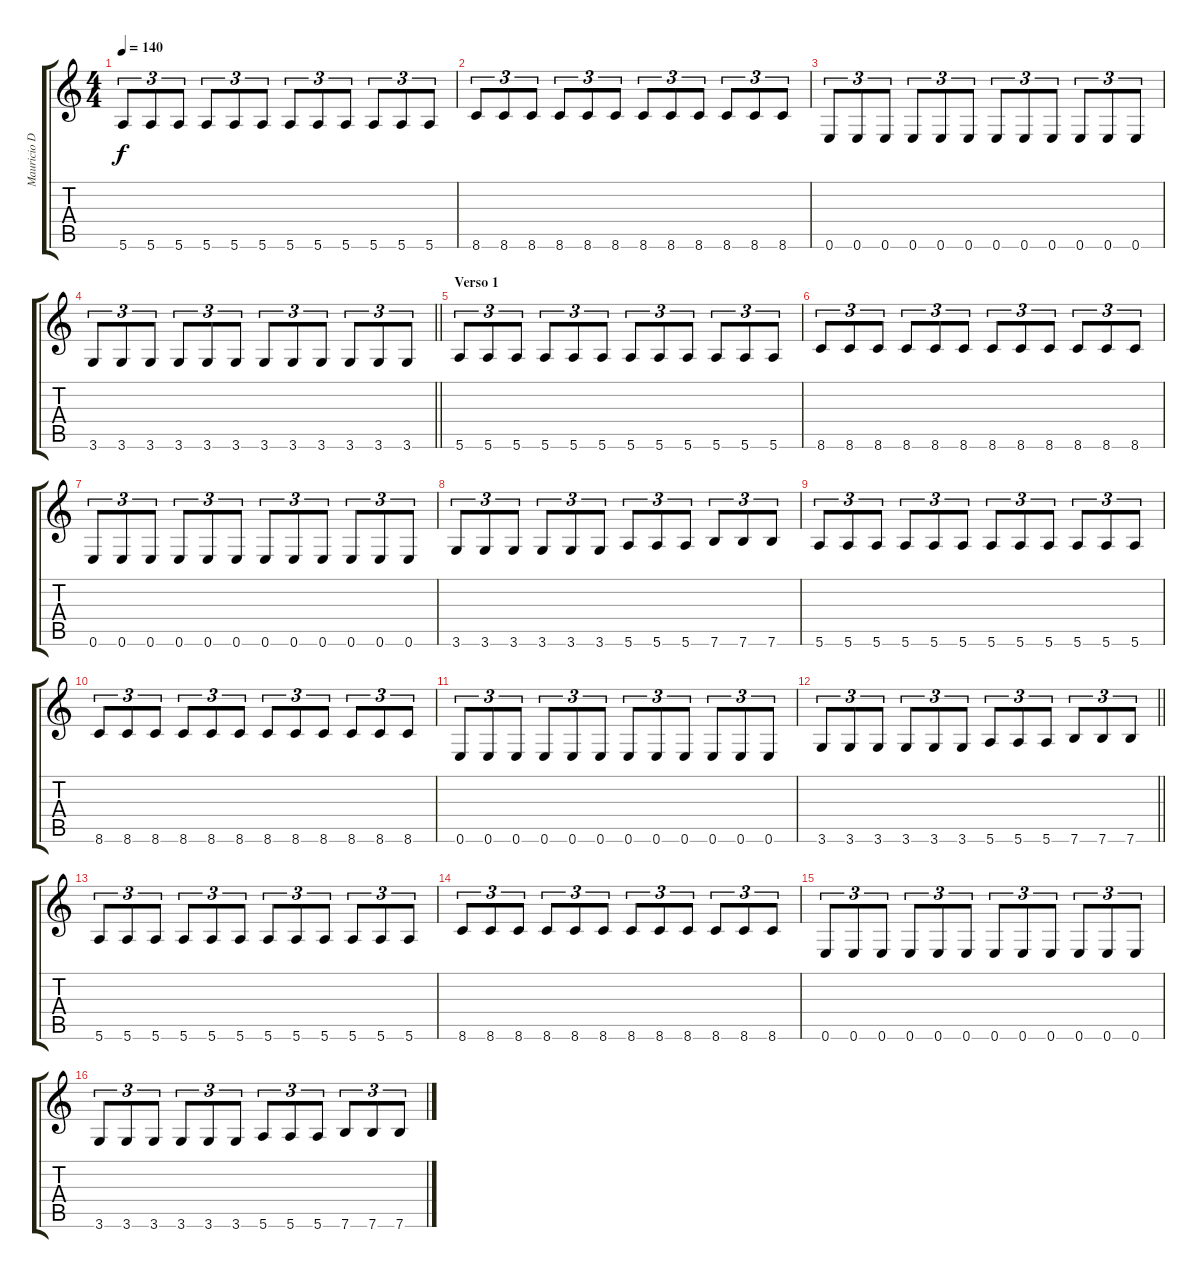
\track ("Mauricio Durán" "Mauricio D") {instrument overdrivenguitar}
\staff {score tabs}
\tuning (E4 B3 G3 D3 A2 E2) {hide}
\ts (4 4)
\tempo 140
\clef g2
\ks c
5.6.8{tu (3 2) dy f} 5.6.8{tu (3 2)} 5.6.8{tu (3 2)} 5.6.8{tu (3 2)} 5.6.8{tu (3 2)} 5.6.8{tu (3 2)} 5.6.8{tu (3 2)} 5.6.8{tu (3 2)} 5.6.8{tu (3 2)} 5.6.8{tu (3 2)} 5.6.8{tu (3 2)} 5.6.8{tu (3 2)} |
8.6.8{tu (3 2)} 8.6.8{tu (3 2)} 8.6.8{tu (3 2)} 8.6.8{tu (3 2)} 8.6.8{tu (3 2)} 8.6.8{tu (3 2)} 8.6.8{tu (3 2)} 8.6.8{tu (3 2)} 8.6.8{tu (3 2)} 8.6.8{tu (3 2)} 8.6.8{tu (3 2)} 8.6.8{tu (3 2)} |
0.6.8{tu (3 2)} 0.6.8{tu (3 2)} 0.6.8{tu (3 2)} 0.6.8{tu (3 2)} 0.6.8{tu (3 2)} 0.6.8{tu (3 2)} 0.6.8{tu (3 2)} 0.6.8{tu (3 2)} 0.6.8{tu (3 2)} 0.6.8{tu (3 2)} 0.6.8{tu (3 2)} 0.6.8{tu (3 2)} |
\barLineRight lightlight
3.6.8{tu (3 2)} 3.6.8{tu (3 2)} 3.6.8{tu (3 2)} 3.6.8{tu (3 2)} 3.6.8{tu (3 2)} 3.6.8{tu (3 2)} 3.6.8{tu (3 2)} 3.6.8{tu (3 2)} 3.6.8{tu (3 2)} 3.6.8{tu (3 2)} 3.6.8{tu (3 2)} 3.6.8{tu (3 2)} |
\section ("" "Verso 1")
5.6.8{tu (3 2)} 5.6.8{tu (3 2)} 5.6.8{tu (3 2)} 5.6.8{tu (3 2)} 5.6.8{tu (3 2)} 5.6.8{tu (3 2)} 5.6.8{tu (3 2)} 5.6.8{tu (3 2)} 5.6.8{tu (3 2)} 5.6.8{tu (3 2)} 5.6.8{tu (3 2)} 5.6.8{tu (3 2)} |
8.6.8{tu (3 2)} 8.6.8{tu (3 2)} 8.6.8{tu (3 2)} 8.6.8{tu (3 2)} 8.6.8{tu (3 2)} 8.6.8{tu (3 2)} 8.6.8{tu (3 2)} 8.6.8{tu (3 2)} 8.6.8{tu (3 2)} 8.6.8{tu (3 2)} 8.6.8{tu (3 2)} 8.6.8{tu (3 2)} |
0.6.8{tu (3 2)} 0.6.8{tu (3 2)} 0.6.8{tu (3 2)} 0.6.8{tu (3 2)} 0.6.8{tu (3 2)} 0.6.8{tu (3 2)} 0.6.8{tu (3 2)} 0.6.8{tu (3 2)} 0.6.8{tu (3 2)} 0.6.8{tu (3 2)} 0.6.8{tu (3 2)} 0.6.8{tu (3 2)} |
3.6.8{tu (3 2)} 3.6.8{tu (3 2)} 3.6.8{tu (3 2)} 3.6.8{tu (3 2)} 3.6.8{tu (3 2)} 3.6.8{tu (3 2)} 5.6.8{tu (3 2)} 5.6.8{tu (3 2)} 5.6.8{tu (3 2)} 7.6.8{tu (3 2)} 7.6.8{tu (3 2)} 7.6.8{tu (3 2)} |
5.6.8{tu (3 2)} 5.6.8{tu (3 2)} 5.6.8{tu (3 2)} 5.6.8{tu (3 2)} 5.6.8{tu (3 2)} 5.6.8{tu (3 2)} 5.6.8{tu (3 2)} 5.6.8{tu (3 2)} 5.6.8{tu (3 2)} 5.6.8{tu (3 2)} 5.6.8{tu (3 2)} 5.6.8{tu (3 2)} |
8.6.8{tu (3 2)} 8.6.8{tu (3 2)} 8.6.8{tu (3 2)} 8.6.8{tu (3 2)} 8.6.8{tu (3 2)} 8.6.8{tu (3 2)} 8.6.8{tu (3 2)} 8.6.8{tu (3 2)} 8.6.8{tu (3 2)} 8.6.8{tu (3 2)} 8.6.8{tu (3 2)} 8.6.8{tu (3 2)} |
0.6.8{tu (3 2)} 0.6.8{tu (3 2)} 0.6.8{tu (3 2)} 0.6.8{tu (3 2)} 0.6.8{tu (3 2)} 0.6.8{tu (3 2)} 0.6.8{tu (3 2)} 0.6.8{tu (3 2)} 0.6.8{tu (3 2)} 0.6.8{tu (3 2)} 0.6.8{tu (3 2)} 0.6.8{tu (3 2)} |
\barLineRight lightlight
3.6.8{tu (3 2)} 3.6.8{tu (3 2)} 3.6.8{tu (3 2)} 3.6.8{tu (3 2)} 3.6.8{tu (3 2)} 3.6.8{tu (3 2)} 5.6.8{tu (3 2)} 5.6.8{tu (3 2)} 5.6.8{tu (3 2)} 7.6.8{tu (3 2)} 7.6.8{tu (3 2)} 7.6.8{tu (3 2)} |
5.6.8{tu (3 2)} 5.6.8{tu (3 2)} 5.6.8{tu (3 2)} 5.6.8{tu (3 2)} 5.6.8{tu (3 2)} 5.6.8{tu (3 2)} 5.6.8{tu (3 2)} 5.6.8{tu (3 2)} 5.6.8{tu (3 2)} 5.6.8{tu (3 2)} 5.6.8{tu (3 2)} 5.6.8{tu (3 2)} |
8.6.8{tu (3 2)} 8.6.8{tu (3 2)} 8.6.8{tu (3 2)} 8.6.8{tu (3 2)} 8.6.8{tu (3 2)} 8.6.8{tu (3 2)} 8.6.8{tu (3 2)} 8.6.8{tu (3 2)} 8.6.8{tu (3 2)} 8.6.8{tu (3 2)} 8.6.8{tu (3 2)} 8.6.8{tu (3 2)} |
0.6.8{tu (3 2)} 0.6.8{tu (3 2)} 0.6.8{tu (3 2)} 0.6.8{tu (3 2)} 0.6.8{tu (3 2)} 0.6.8{tu (3 2)} 0.6.8{tu (3 2)} 0.6.8{tu (3 2)} 0.6.8{tu (3 2)} 0.6.8{tu (3 2)} 0.6.8{tu (3 2)} 0.6.8{tu (3 2)} |
3.6.8{tu (3 2)} 3.6.8{tu (3 2)} 3.6.8{tu (3 2)} 3.6.8{tu (3 2)} 3.6.8{tu (3 2)} 3.6.8{tu (3 2)} 5.6.8{tu (3 2)} 5.6.8{tu (3 2)} 5.6.8{tu (3 2)} 7.6.8{tu (3 2)} 7.6.8{tu (3 2)} 7.6.8{tu (3 2)}
